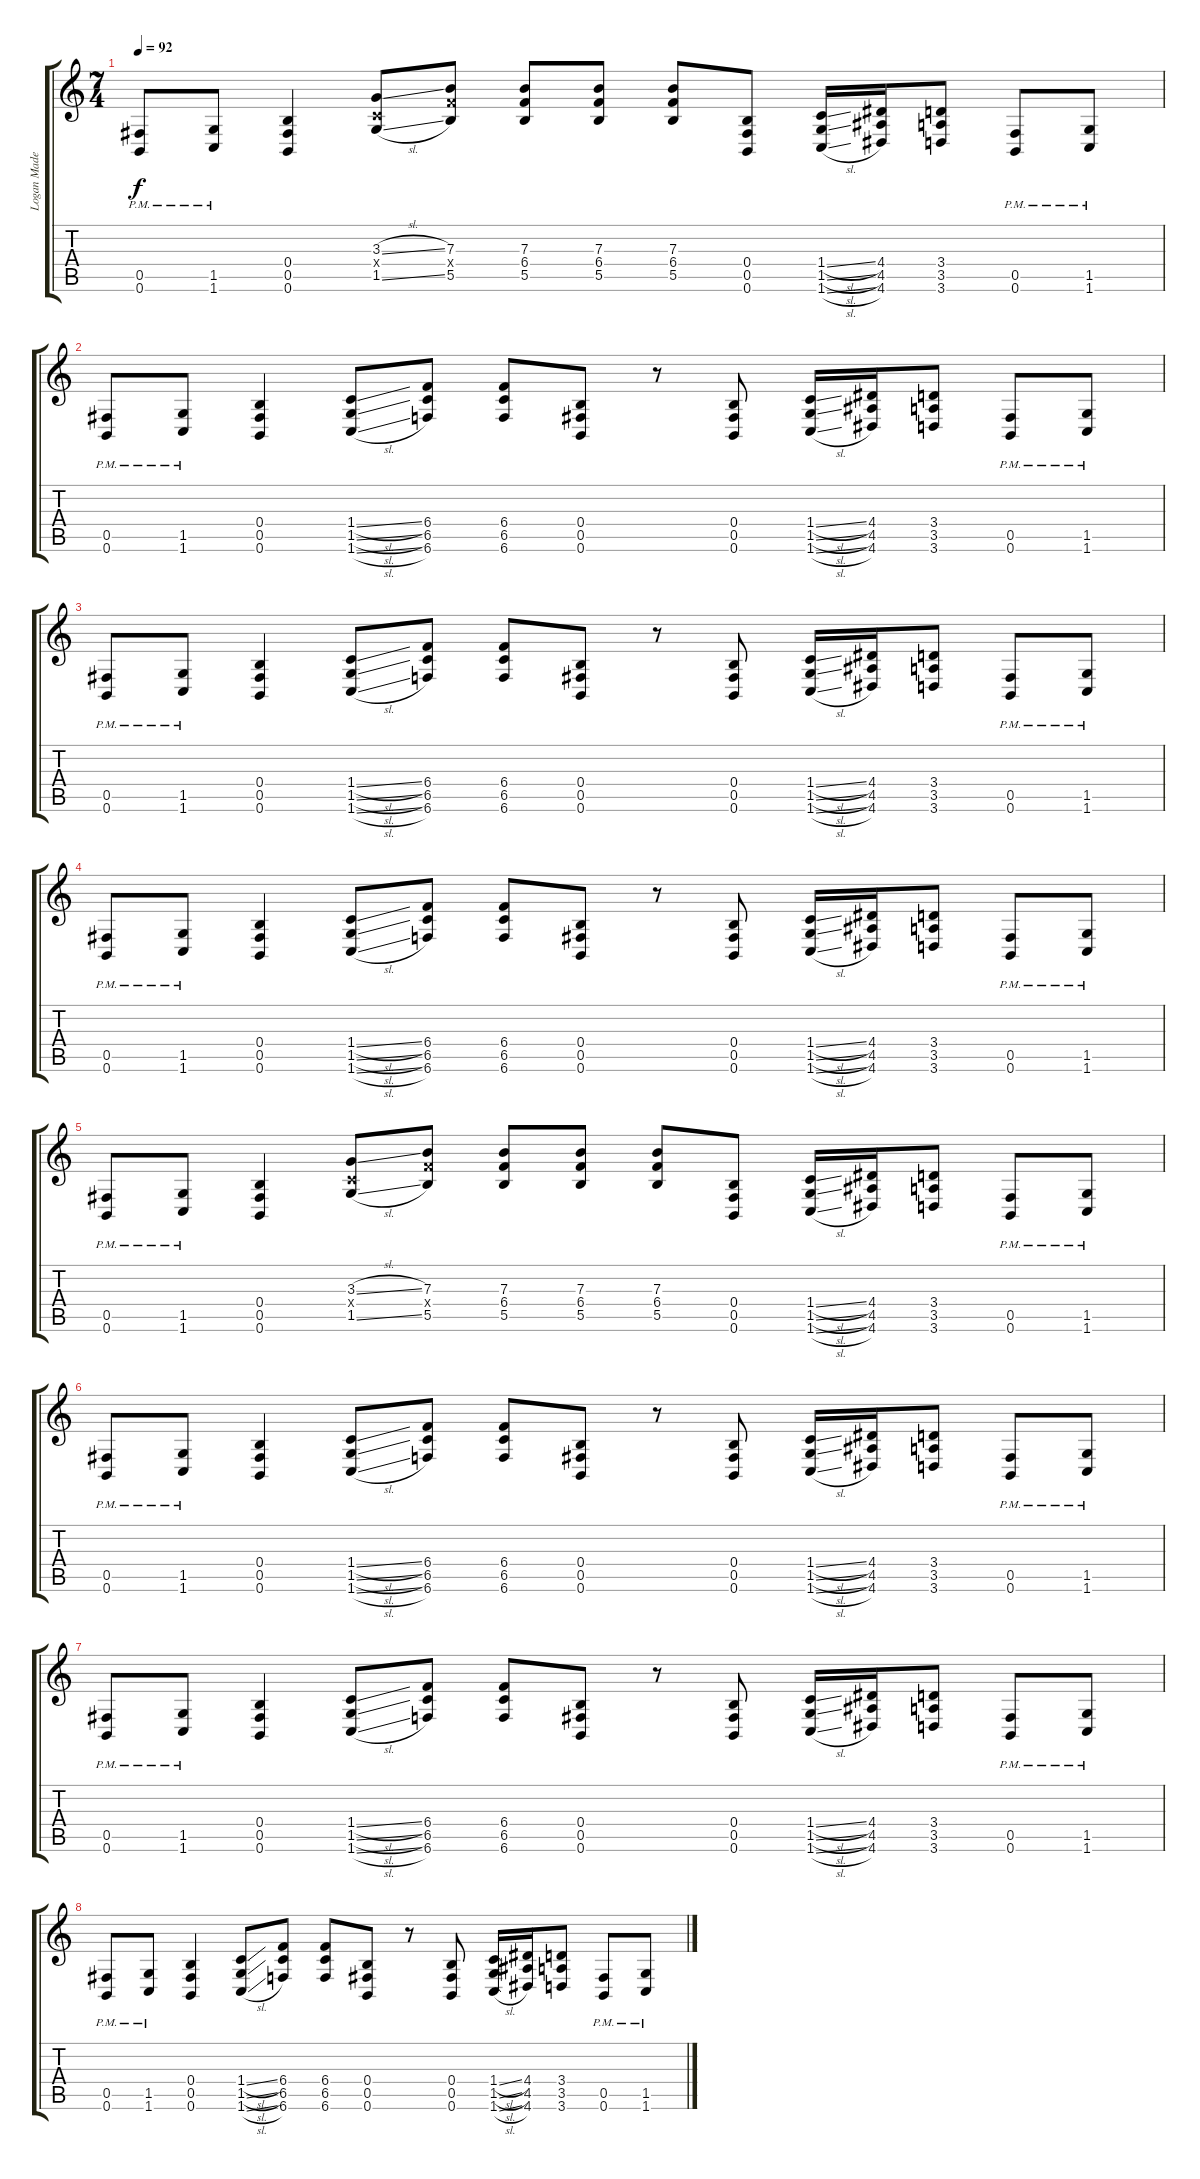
\track ("Logan Mader" "Logan Made") {instrument distortionguitar}
\staff {score tabs}
\tuning (Db4 Ab3 E3 B2 Gb2 B1) {hide}
\ts (7 4)
\tempo 92
\clef g2
\ks c
(0.5{pm} 0.6{pm}).8{dy f} (1.5{pm} 1.6{pm}).8 (0.4 0.5 0.6).4 (3.3{sl} 1.4{x} 1.5{sl}).8 (7.3 6.4{x} 5.5).8 (7.3 6.4 5.5).8 (7.3 6.4 5.5).8 (7.3 6.4 5.5).8 (0.4 0.5 0.6).8 (1.4{sl} 1.5{sl} 1.6{sl}).16 (4.4 4.5 4.6).16 (3.4 3.5 3.6).8 (0.5{pm} 0.6{pm}).8 (1.5{pm} 1.6{pm}).8 |
(0.5{pm} 0.6{pm}).8 (1.5{pm} 1.6{pm}).8 (0.4 0.5 0.6).4 (1.4{sl} 1.5{sl} 1.6{sl}).8 (6.4 6.5 6.6).8 (6.4 6.5 6.6).8 (0.4 0.5 0.6).8 r.8 (0.4 0.5 0.6).8 (1.4{sl} 1.5{sl} 1.6{sl}).16 (4.4 4.5 4.6).16 (3.4 3.5 3.6).8 (0.5{pm} 0.6{pm}).8 (1.5{pm} 1.6{pm}).8 |
(0.5{pm} 0.6{pm}).8 (1.5{pm} 1.6{pm}).8 (0.4 0.5 0.6).4 (1.4{sl} 1.5{sl} 1.6{sl}).8 (6.4 6.5 6.6).8 (6.4 6.5 6.6).8 (0.4 0.5 0.6).8 r.8 (0.4 0.5 0.6).8 (1.4{sl} 1.5{sl} 1.6{sl}).16 (4.4 4.5 4.6).16 (3.4 3.5 3.6).8 (0.5{pm} 0.6{pm}).8 (1.5{pm} 1.6{pm}).8 |
(0.5{pm} 0.6{pm}).8 (1.5{pm} 1.6{pm}).8 (0.4 0.5 0.6).4 (1.4{sl} 1.5{sl} 1.6{sl}).8 (6.4 6.5 6.6).8 (6.4 6.5 6.6).8 (0.4 0.5 0.6).8 r.8 (0.4 0.5 0.6).8 (1.4{sl} 1.5{sl} 1.6{sl}).16 (4.4 4.5 4.6).16 (3.4 3.5 3.6).8 (0.5{pm} 0.6{pm}).8 (1.5{pm} 1.6{pm}).8 |
(0.5{pm} 0.6{pm}).8 (1.5{pm} 1.6{pm}).8 (0.4 0.5 0.6).4 (3.3{sl} 1.4{x} 1.5{sl}).8 (7.3 6.4{x} 5.5).8 (7.3 6.4 5.5).8 (7.3 6.4 5.5).8 (7.3 6.4 5.5).8 (0.4 0.5 0.6).8 (1.4{sl} 1.5{sl} 1.6{sl}).16 (4.4 4.5 4.6).16 (3.4 3.5 3.6).8 (0.5{pm} 0.6{pm}).8 (1.5{pm} 1.6{pm}).8 |
(0.5{pm} 0.6{pm}).8 (1.5{pm} 1.6{pm}).8 (0.4 0.5 0.6).4 (1.4{sl} 1.5{sl} 1.6{sl}).8 (6.4 6.5 6.6).8 (6.4 6.5 6.6).8 (0.4 0.5 0.6).8 r.8 (0.4 0.5 0.6).8 (1.4{sl} 1.5{sl} 1.6{sl}).16 (4.4 4.5 4.6).16 (3.4 3.5 3.6).8 (0.5{pm} 0.6{pm}).8 (1.5{pm} 1.6{pm}).8 |
(0.5{pm} 0.6{pm}).8 (1.5{pm} 1.6{pm}).8 (0.4 0.5 0.6).4 (1.4{sl} 1.5{sl} 1.6{sl}).8 (6.4 6.5 6.6).8 (6.4 6.5 6.6).8 (0.4 0.5 0.6).8 r.8 (0.4 0.5 0.6).8 (1.4{sl} 1.5{sl} 1.6{sl}).16 (4.4 4.5 4.6).16 (3.4 3.5 3.6).8 (0.5{pm} 0.6{pm}).8 (1.5{pm} 1.6{pm}).8 |
(0.5{pm} 0.6{pm}).8 (1.5{pm} 1.6{pm}).8 (0.4 0.5 0.6).4 (1.4{sl} 1.5{sl} 1.6{sl}).8 (6.4 6.5 6.6).8 (6.4 6.5 6.6).8 (0.4 0.5 0.6).8 r.8 (0.4 0.5 0.6).8 (1.4{sl} 1.5{sl} 1.6{sl}).16 (4.4 4.5 4.6).16 (3.4 3.5 3.6).8 (0.5{pm} 0.6{pm}).8 (1.5{pm} 1.6{pm}).8
